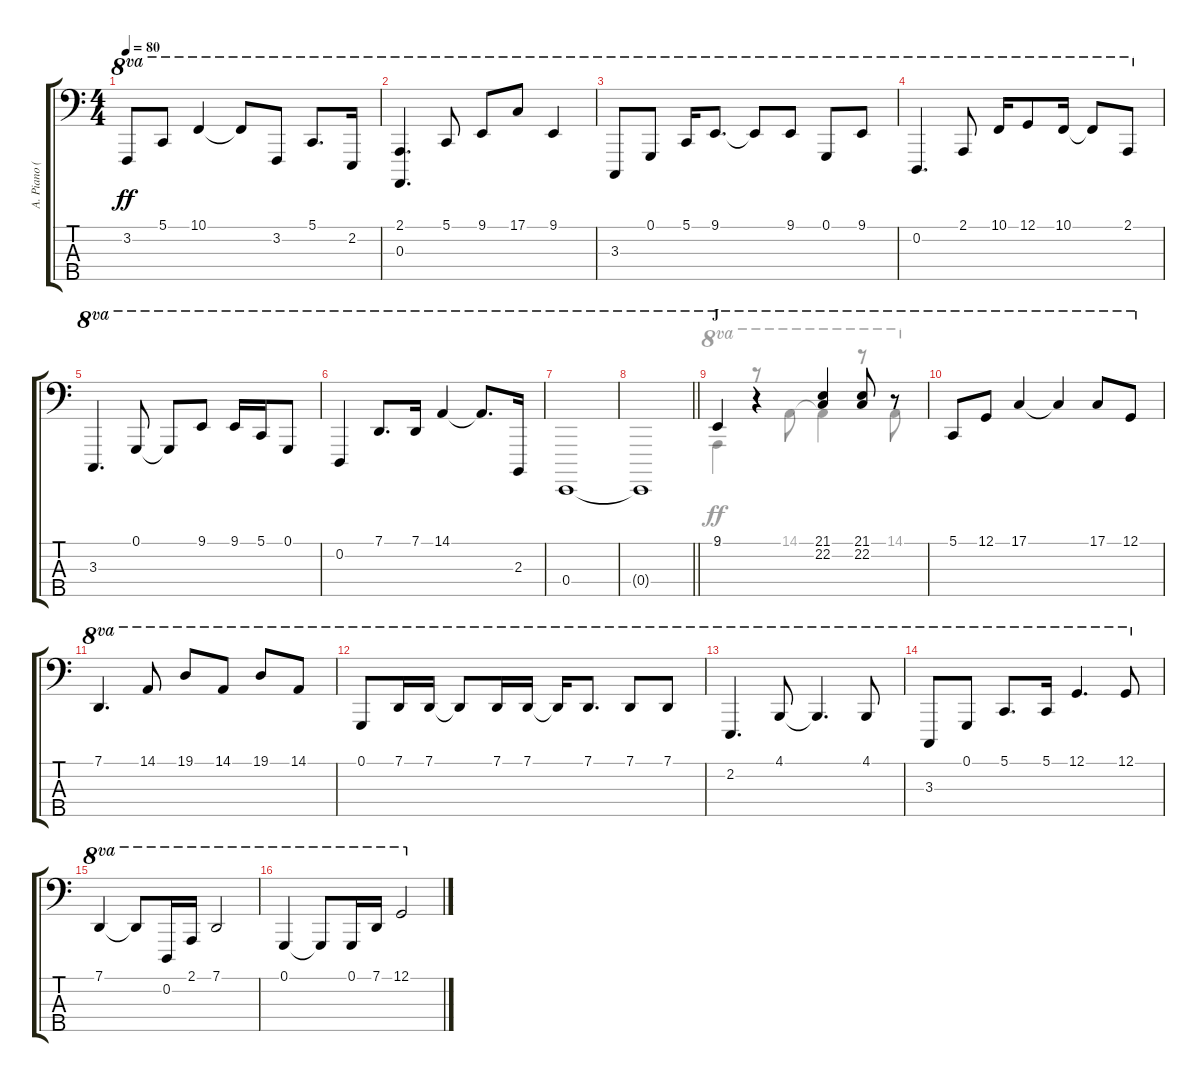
\track ("A. Piano (Left Hand)" "A. Piano (") {instrument acousticgrandpiano}
\staff {score tabs}
\tuning (G2 D2 A1 E1 B0) {hide}
\voice
\ts (4 4)
\tempo 80
\clef f4
\ks c
3.2.8{ot 8va dy ff} 5.1.8{ot 8va} 10.1.4{ot 8va} 10.1{t}.8{ot 8va} 3.2.8{ot 8va} 5.1.8{d ot 8va} 2.2.16{ot 8va} |
(2.1 0.3).4{d ot 8va} 5.1.8{ot 8va} 9.1.8{ot 8va} 17.1.8{ot 8va} 9.1.4{ot 8va} |
3.3.8{ot 8va} 0.1.8{ot 8va} 5.1.16{ot 8va} 9.1.8{d ot 8va} 9.1{t}.8{ot 8va} 9.1.8{ot 8va} 0.1.8{ot 8va} 9.1.8{ot 8va} |
0.2.4{d ot 8va} 2.1.8{ot 8va} 10.1.16{ot 8va} 12.1.8{ot 8va} 10.1.16{ot 8va} 10.1{t}.8{ot 8va} 2.1.8{ot 8va} |
3.3.4{d ot 8va} 0.1.8{ot 8va} 0.1{t}.8{ot 8va} 9.1.8{ot 8va} 9.1.16{ot 8va} 5.1.16{ot 8va} 0.1.8{ot 8va} |
0.2.4{ot 8va} 7.1.8{d ot 8va} 7.1.16{ot 8va} 14.1.4{ot 8va} 14.1{t}.8{d ot 8va} 2.3.16{ot 8va} |
0.4.1{ot 8va} |
\barLineRight lightlight
0.4{t}.1{ot 8va} |
\section ("" "J")
9.1.4{ot 8va} r.4{ot 8va} (21.1 22.2).4{ot 8va} (21.1 22.2).8{ot 8va} r.8{ot 8va} |
5.1.8{ot 8va} 12.1.8{ot 8va} 17.1.4{ot 8va} 17.1{t}.4{ot 8va} 17.1.8{ot 8va} 12.1.8{ot 8va} |
7.1.4{d ot 8va} 14.1.8{ot 8va} 19.1.8{ot 8va} 14.1.8{ot 8va} 19.1.8{ot 8va} 14.1.8{ot 8va} |
0.1.8{ot 8va} 7.1.16{ot 8va} 7.1.16{ot 8va} 7.1{t}.8{ot 8va} 7.1.16{ot 8va} 7.1.16{ot 8va} 7.1{t}.16{ot 8va} 7.1.8{d ot 8va} 7.1.8{ot 8va} 7.1.8{ot 8va} |
2.2.4{d ot 8va} 4.1.8{ot 8va} 4.1{t}.4{d ot 8va} 4.1.8{ot 8va} |
3.3.8{ot 8va} 0.1.8{ot 8va} 5.1.8{d ot 8va} 5.1.16{ot 8va} 12.1.4{d ot 8va} 12.1.8{ot 8va} |
7.1.4{ot 8va} 7.1{t}.8{ot 8va} 0.2.16{ot 8va} 2.1.16{ot 8va} 7.1.2{ot 8va} |
0.1.4{ot 8va} 0.1{t}.8{ot 8va} 0.1.16{ot 8va} 7.1.16{ot 8va} 12.1.2{ot 8va}
\voice
\clef f4
\ottava regular
\simile none
\ks c
|
|
|
|
|
|
|
\barLineRight lightlight
|
2.1.4{ot 8va} r.8{ot 8va} 14.1.8{ot 8va} 14.1{t}.4{ot 8va} r.8{ot 8va} 14.1.8{ot 8va} |
|
|
|
|
|
|
